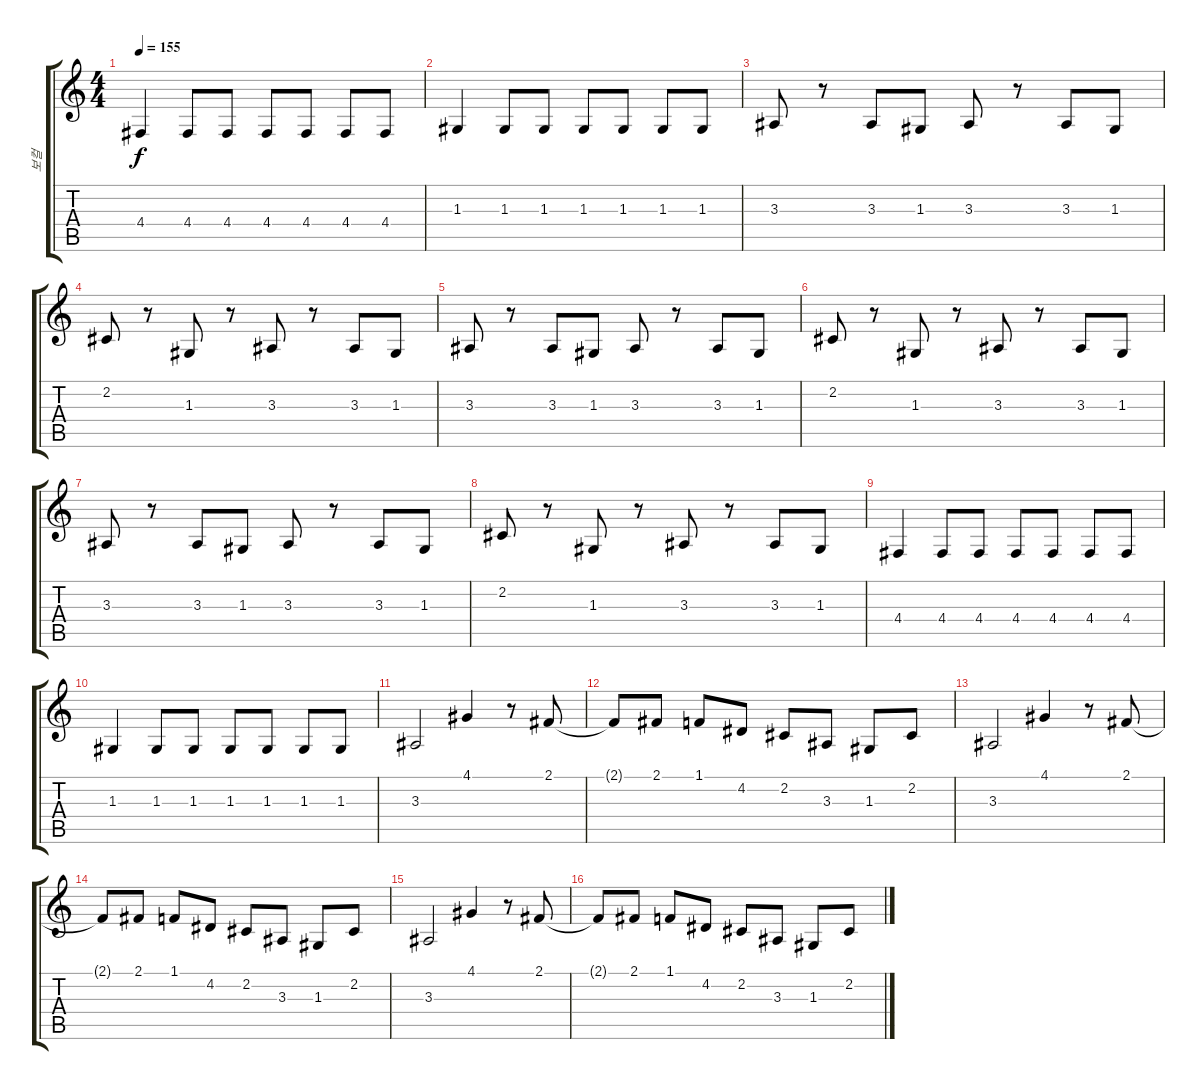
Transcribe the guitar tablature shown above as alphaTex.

\track ("보컬" "보컬") {instrument lead6voice}
\staff {score tabs}
\tuning (E4 B3 G3 D3 A2 E2) {hide}
\ts (4 4)
\tempo 155
\clef g2
\ks c
4.4.4{dy f} 4.4.8 4.4.8 4.4.8 4.4.8 4.4.8 4.4.8 |
1.3.4 1.3.8 1.3.8 1.3.8 1.3.8 1.3.8 1.3.8 |
3.3.8 r.8 3.3.8 1.3.8 3.3.8 r.8 3.3.8 1.3.8 |
2.2.8 r.8 1.3.8 r.8 3.3.8 r.8 3.3.8 1.3.8 |
3.3.8 r.8 3.3.8 1.3.8 3.3.8 r.8 3.3.8 1.3.8 |
2.2.8 r.8 1.3.8 r.8 3.3.8 r.8 3.3.8 1.3.8 |
3.3.8 r.8 3.3.8 1.3.8 3.3.8 r.8 3.3.8 1.3.8 |
2.2.8 r.8 1.3.8 r.8 3.3.8 r.8 3.3.8 1.3.8 |
4.4.4 4.4.8 4.4.8 4.4.8 4.4.8 4.4.8 4.4.8 |
1.3.4 1.3.8 1.3.8 1.3.8 1.3.8 1.3.8 1.3.8 |
3.3.2 4.1.4 r.8 2.1.8 |
2.1{t}.8 2.1.8 1.1.8 4.2.8 2.2.8 3.3.8 1.3.8 2.2.8 |
3.3.2 4.1.4 r.8 2.1.8 |
2.1{t}.8 2.1.8 1.1.8 4.2.8 2.2.8 3.3.8 1.3.8 2.2.8 |
3.3.2 4.1.4 r.8 2.1.8 |
2.1{t}.8 2.1.8 1.1.8 4.2.8 2.2.8 3.3.8 1.3.8 2.2.8
